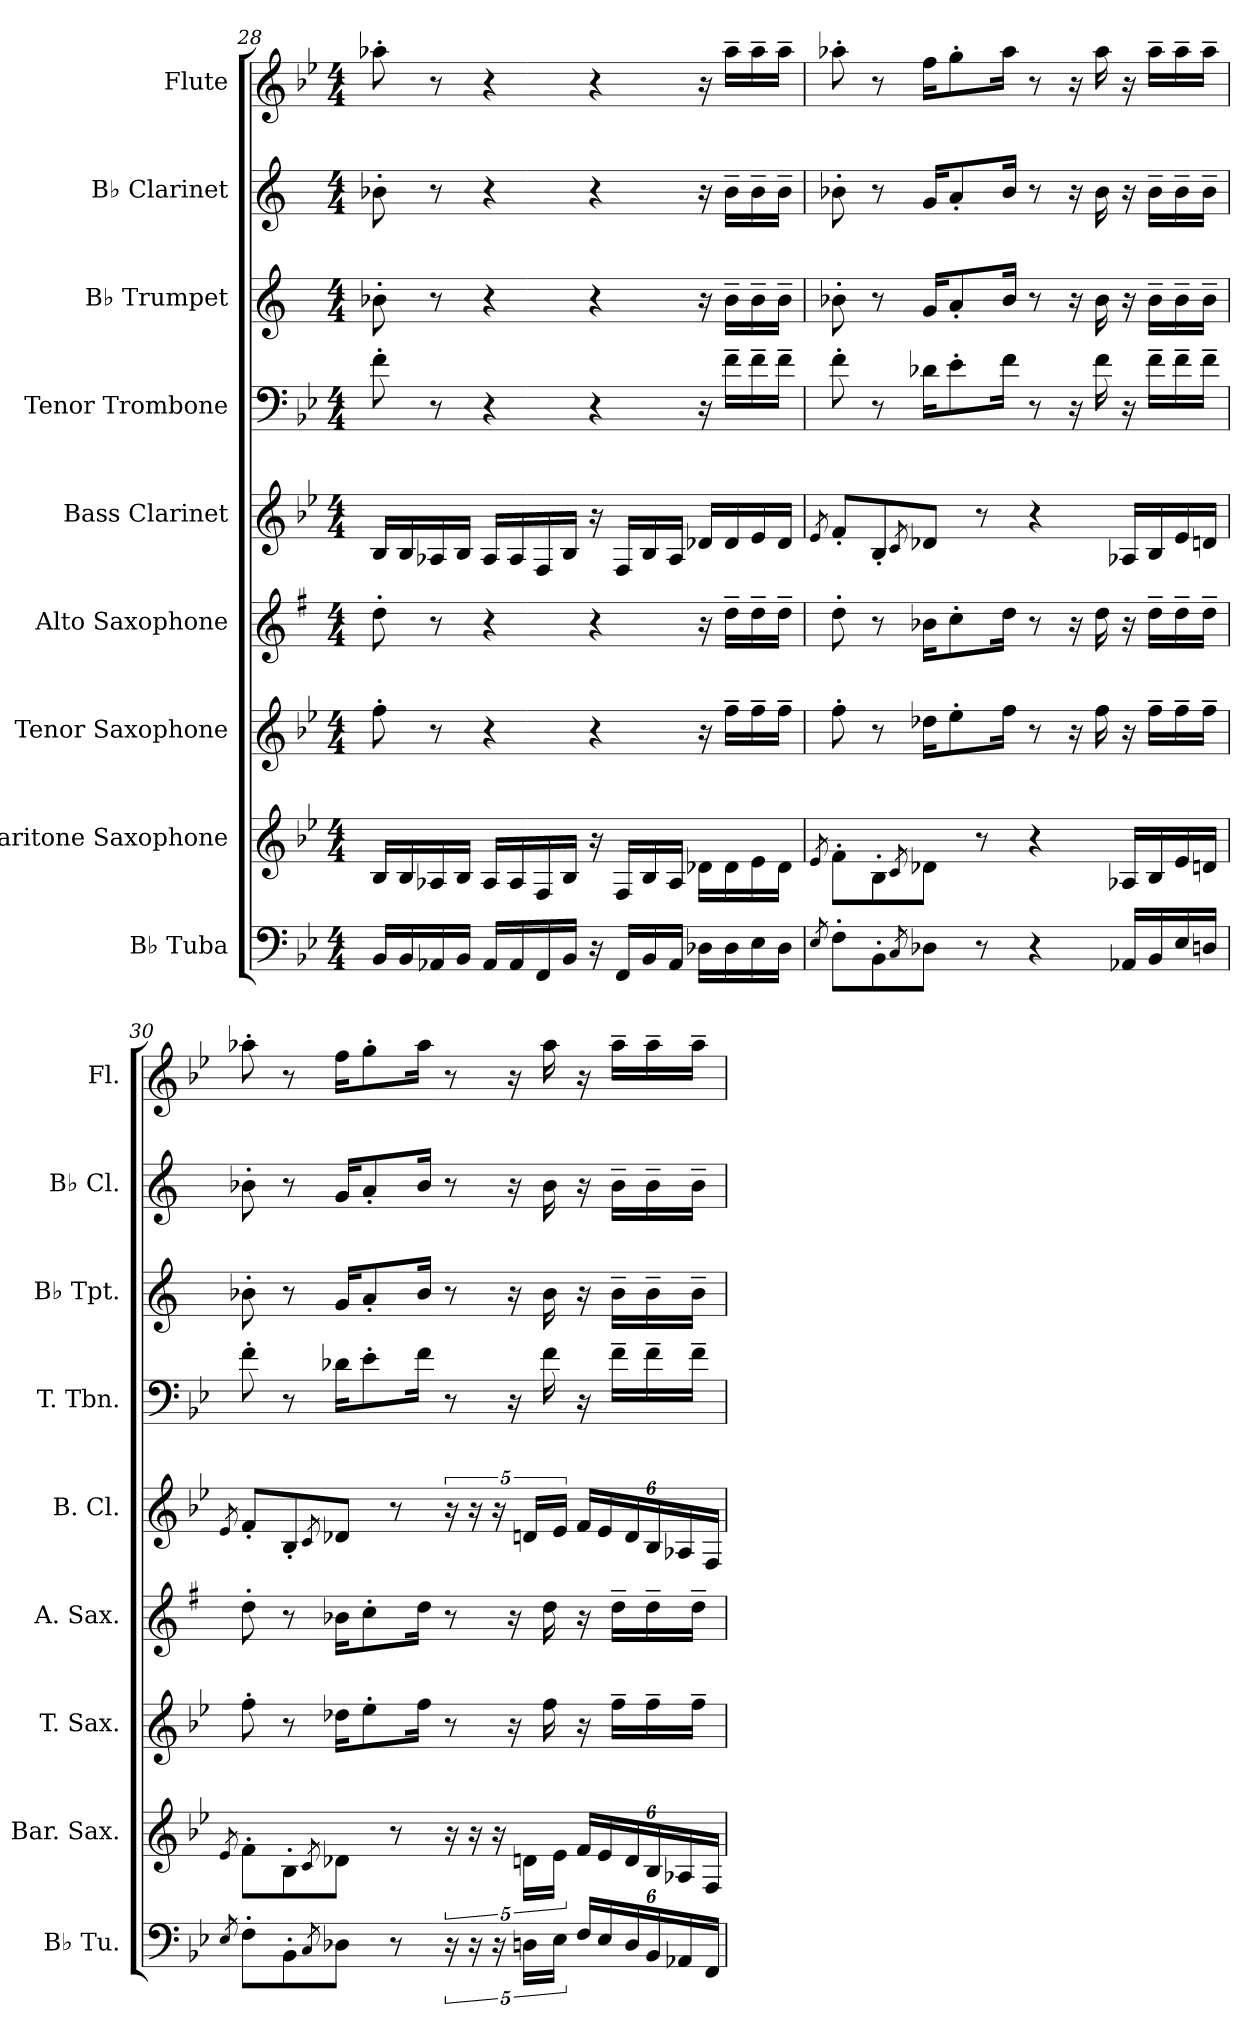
**kern	**kern	**kern	**kern	**kern	**kern	**kern	**kern	**kern
*part9	*part8	*part7	*part6	*part5	*part4	*part3	*part2	*part1
*staff9	*staff8	*staff7	*staff6	*staff5	*staff4	*staff3	*staff2	*staff1
*I"B♭ Tuba	*I"Baritone Saxophone	*I"Tenor Saxophone	*I"Alto Saxophone	*I"Bass Clarinet	*I"Tenor Trombone	*I"B♭ Trumpet	*I"B♭ Clarinet	*I"Flute
*I'B♭ Tu.	*I'Bar. Sax.	*I'T. Sax.	*I'A. Sax.	*I'B. Cl.	*I'T. Tbn.	*I'B♭ Tpt.	*I'B♭ Cl.	*I'Fl.
!!LO:PB:g=z
*clefF4	*clefG2	*clefG2	*clefG2	*clefG2	*clefF4	*clefG2	*clefG2	*clefG2
*	*ITrd12c21	*ITrd8c14	*ITrd5c9	*ITrd8c14	*	*ITrd1c2	*ITrd1c2	*
*k[b-e-]	*k[b-e-]	*k[b-e-]	*k[b-e-]	*k[b-e-]	*k[b-e-]	*k[b-e-]	*k[b-e-]	*k[b-e-]
*M4/4	*M4/4	*M4/4	*M4/4	*M4/4	*M4/4	*M4/4	*M4/4	*M4/4
=28	=28	=28	=28	=28	=28	=28	=28	=28
16BB-/LL	16BB-/LL	8f'\	8f'\	16BB-/LL	8f'\	8a-X'\	8a-X'\	8aa-X'\
16BB-/	16BB-/	.	.	16BB-/	.	.	.	.
16AA-X/	16AA-X/	8r	8r	16AA-X/	8r	8r	8r	8r
16BB-/JJ	16BB-/JJ	.	.	16BB-/JJ	.	.	.	.
16AA-/LL	16AA-/LL	4r	4r	16AA-/LL	4r	4r	4r	4r
16AA-/	16AA-/	.	.	16AA-/	.	.	.	.
16FF/	16FF/	.	.	16FF/	.	.	.	.
16BB-/JJ	16BB-/JJ	.	.	16BB-/JJ	.	.	.	.
16r	16r	4r	4r	16r	4r	4r	4r	4r
16FF/LL	16FF/LL	.	.	16FF/LL	.	.	.	.
16BB-/	16BB-/	.	.	16BB-/	.	.	.	.
16AA-/JJ	16AA-/JJ	.	.	16AA-/JJ	.	.	.	.
16D-X\LL	16D-X\LL	16r	16r	16D-X/LL	16r	16r	16r	16r
16D-\	16D-\	16f~\LL	16f~\LL	16D-/	16f~\LL	16a-~\LL	16a-~\LL	16aa-~\LL
16E-\	16E-\	16f~\	16f~\	16E-/	16f~\	16a-~\	16a-~\	16aa-~\
16D-\JJ	16D-\JJ	16f~\JJ	16f~\JJ	16D-/JJ	16f~\JJ	16a-~\JJ	16a-~\JJ	16aa-~\JJ
=29	=29	=29	=29	=29	=29	=29	=29	=29
8qE-/	8qE-/	.	.	8qE-/	.	.	.	.
8F'\L	8F'\L	8f'\	8f'\	8F'/L	8f'\	8a-X'\	8a-X'\	8aa-X'\
8BB-'\	8BB-'\	8r	8r	8BB-'/	8r	8r	8r	8r
8qC/	8qC/	.	.	8qC/	.	.	.	.
8D-X\J	8D-X\J	16d-X\KL	16d-X\KL	8D-X/J	16d-X\KL	16f/KL	16f/KL	16ff\KL
.	.	8e-'\	8e-'\	.	8e-'\	8g'/	8g'/	8gg'\
8r	8r	.	.	8r	.	.	.	.
.	.	16f\Jk	16f\Jk	.	16f\Jk	16a-/Jk	16a-/Jk	16aa-\Jk
4r	4r	8r	8r	4r	8r	8r	8r	8r
.	.	16r	16r	.	16r	16r	16r	16r
.	.	16f\	16f\	.	16f\	16a-\	16a-\	16aa-\
16AA-X/LL	16AA-X/LL	16r	16r	16AA-X/LL	16r	16r	16r	16r
16BB-/	16BB-/	16f~\LL	16f~\LL	16BB-/	16f~\LL	16a-~\LL	16a-~\LL	16aa-~\LL
16E-/	16E-/	16f~\	16f~\	16E-/	16f~\	16a-~\	16a-~\	16aa-~\
16Dn/JJ	16Dn/JJ	16f~\JJ	16f~\JJ	16Dn/JJ	16f~\JJ	16a-~\JJ	16a-~\JJ	16aa-~\JJ
!!LO:PB:g=z
=30	=30	=30	=30	=30	=30	=30	=30	=30
8qE-/	8qE-/	.	.	8qE-/	.	.	.	.
8F'\L	8F'\L	8f'\	8f'\	8F'/L	8f'\	8a-X'\	8a-X'\	8aa-X'\
8BB-'\	8BB-'\	8r	8r	8BB-'/	8r	8r	8r	8r
8qC/	8qC/	.	.	8qC/	.	.	.	.
8D-X\J	8D-X\J	16d-X\KL	16d-X\KL	8D-X/J	16d-X\KL	16f/KL	16f/KL	16ff\KL
.	.	8e-'\	8e-'\	.	8e-'\	8g'/	8g'/	8gg'\
8r	8r	.	.	8r	.	.	.	.
.	.	16f\Jk	16f\Jk	.	16f\Jk	16a-/Jk	16a-/Jk	16aa-\Jk
20r	20r	8r	8r	20r	8r	8r	8r	8r
20r	20r	.	.	20r	.	.	.	.
20r	20r	.	.	20r	.	.	.	.
.	.	16r	16r	.	16r	16r	16r	16r
20Dn\LL	20Dn\LL	.	.	20Dn/LL	.	.	.	.
.	.	16f\	16f\	.	16f\	16a-\	16a-\	16aa-\
20E-\JJ	20E-\JJ	.	.	20E-/JJ	.	.	.	.
*Xbrackettup	*Xbrackettup	*	*	*Xbrackettup	*	*	*	*
24F/LL	24F/LL	16r	16r	24F/LL	16r	16r	16r	16r
24E-/	24E-/	.	.	24E-/	.	.	.	.
.	.	16f~\LL	16f~\LL	.	16f~\LL	16a-~\LL	16a-~\LL	16aa-~\LL
24D/	24D/	.	.	24D/	.	.	.	.
24BB-/	24BB-/	16f~\	16f~\	24BB-/	16f~\	16a-~\	16a-~\	16aa-~\
24AA-X/	24AA-X/	.	.	24AA-X/	.	.	.	.
.	.	16f~\JJ	16f~\JJ	.	16f~\JJ	16a-~\JJ	16a-~\JJ	16aa-~\JJ
24FF/JJ	24FF/JJ	.	.	24FF/JJ	.	.	.	.
=	=	=	=	=	=	=	=	=
*-	*-	*-	*-	*-	*-	*-	*-	*-
